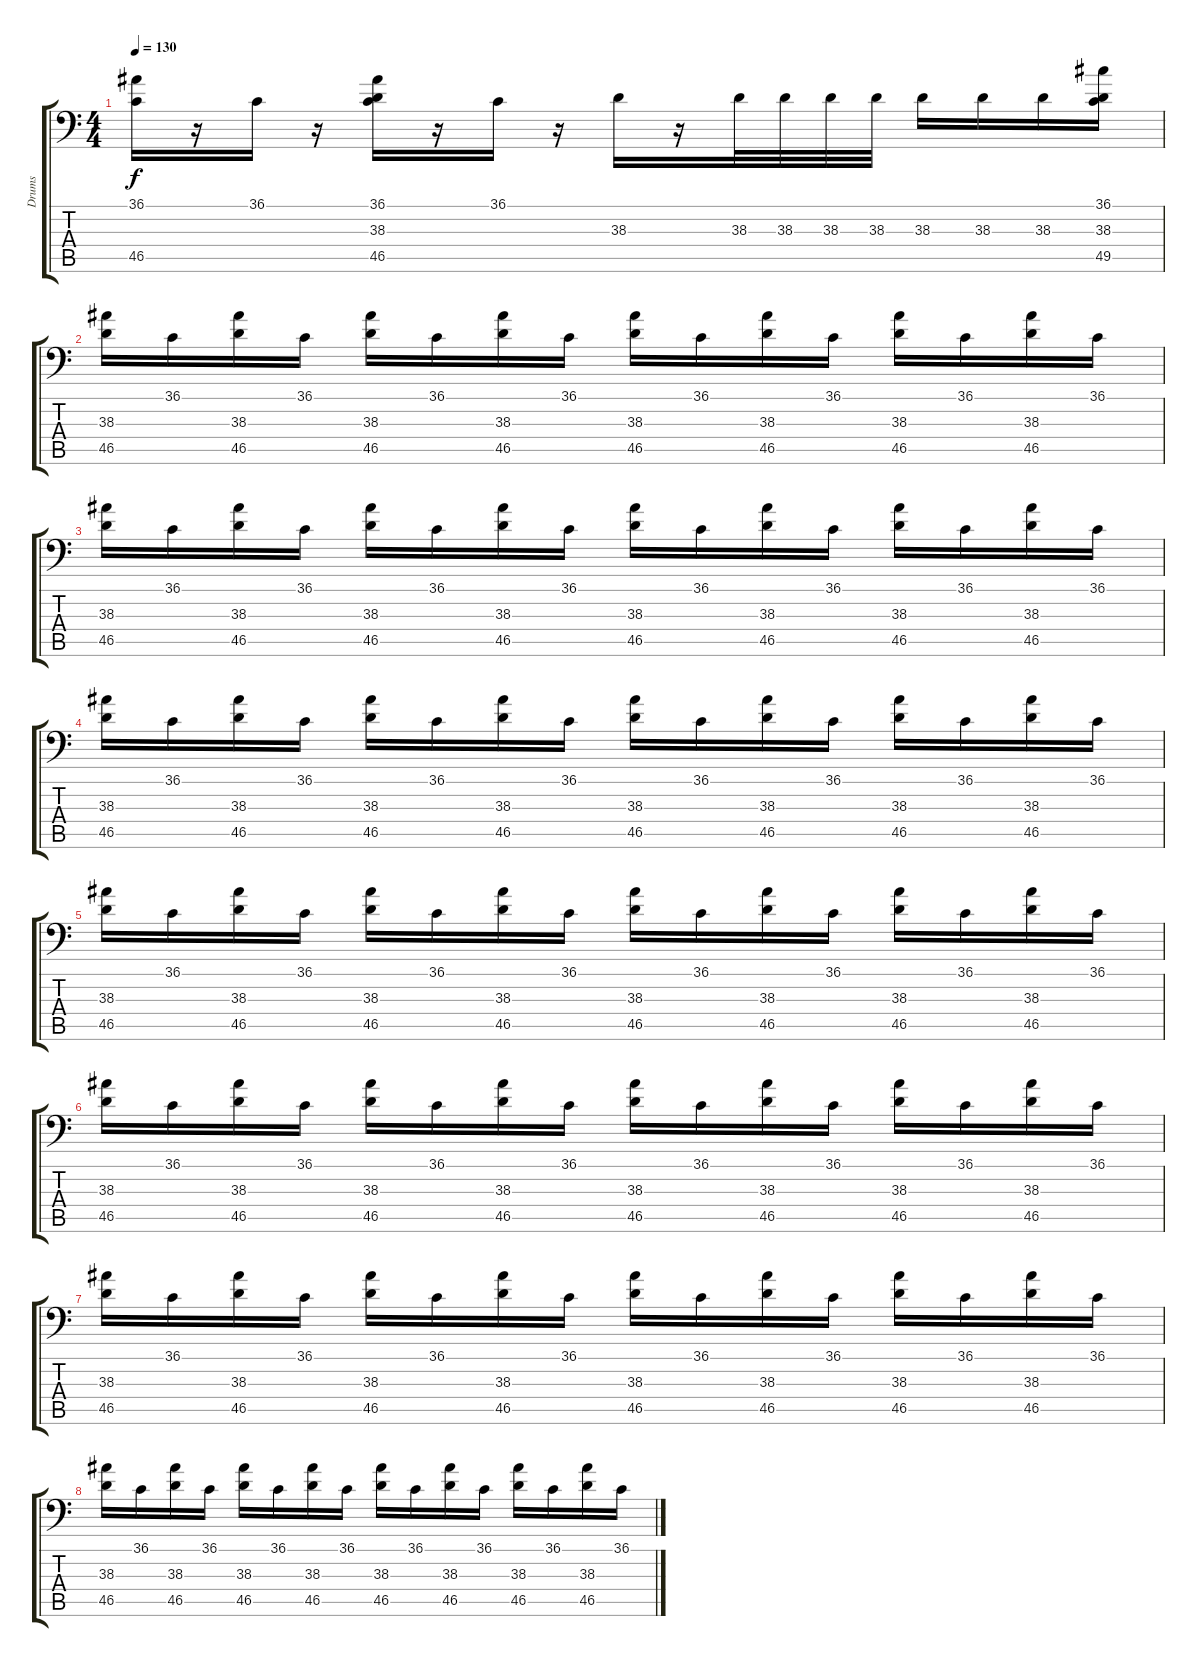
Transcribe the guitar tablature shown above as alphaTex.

\track ("Drums" "Drums") {instrument acousticgrandpiano}
\staff {score tabs}
\tuning (C-1 C-1 C-1 C-1 C-1 C-1) {hide}
\ts (4 4)
\tempo 130
\clef f4
\ks c
(36.1 46.5).16{dy f} r.16 36.1.16 r.16 (36.1 38.3 46.5).16 r.16 36.1.16 r.16 38.3.16 r.16 38.3.32 38.3.32 38.3.32 38.3.32 38.3.16 38.3.16 38.3.16 (36.1 38.3 49.5).16 |
(38.3 46.5).16 36.1.16 (38.3 46.5).16 36.1.16 (38.3 46.5).16 36.1.16 (38.3 46.5).16 36.1.16 (38.3 46.5).16 36.1.16 (38.3 46.5).16 36.1.16 (38.3 46.5).16 36.1.16 (38.3 46.5).16 36.1.16 |
(38.3 46.5).16 36.1.16 (38.3 46.5).16 36.1.16 (38.3 46.5).16 36.1.16 (38.3 46.5).16 36.1.16 (38.3 46.5).16 36.1.16 (38.3 46.5).16 36.1.16 (38.3 46.5).16 36.1.16 (38.3 46.5).16 36.1.16 |
(38.3 46.5).16 36.1.16 (38.3 46.5).16 36.1.16 (38.3 46.5).16 36.1.16 (38.3 46.5).16 36.1.16 (38.3 46.5).16 36.1.16 (38.3 46.5).16 36.1.16 (38.3 46.5).16 36.1.16 (38.3 46.5).16 36.1.16 |
(38.3 46.5).16 36.1.16 (38.3 46.5).16 36.1.16 (38.3 46.5).16 36.1.16 (38.3 46.5).16 36.1.16 (38.3 46.5).16 36.1.16 (38.3 46.5).16 36.1.16 (38.3 46.5).16 36.1.16 (38.3 46.5).16 36.1.16 |
(38.3 46.5).16 36.1.16 (38.3 46.5).16 36.1.16 (38.3 46.5).16 36.1.16 (38.3 46.5).16 36.1.16 (38.3 46.5).16 36.1.16 (38.3 46.5).16 36.1.16 (38.3 46.5).16 36.1.16 (38.3 46.5).16 36.1.16 |
(38.3 46.5).16 36.1.16 (38.3 46.5).16 36.1.16 (38.3 46.5).16 36.1.16 (38.3 46.5).16 36.1.16 (38.3 46.5).16 36.1.16 (38.3 46.5).16 36.1.16 (38.3 46.5).16 36.1.16 (38.3 46.5).16 36.1.16 |
(38.3 46.5).16 36.1.16 (38.3 46.5).16 36.1.16 (38.3 46.5).16 36.1.16 (38.3 46.5).16 36.1.16 (38.3 46.5).16 36.1.16 (38.3 46.5).16 36.1.16 (38.3 46.5).16 36.1.16 (38.3 46.5).16 36.1.16
